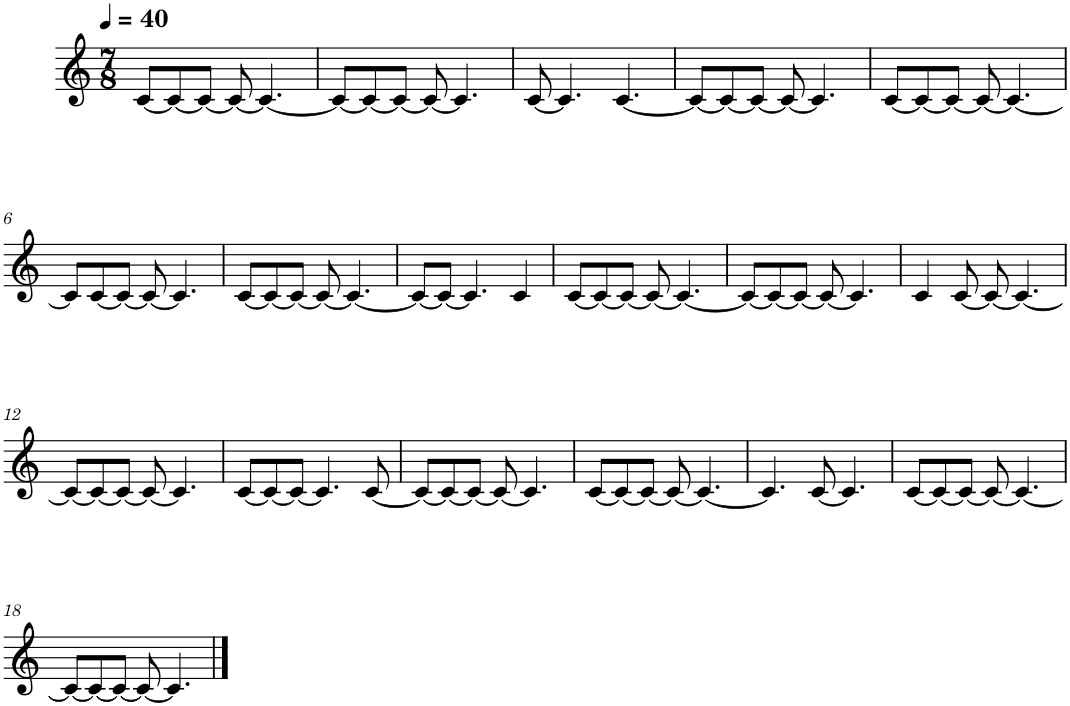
**kern
*part1
*staff1
*I"Piano
*I'Pno.
*clefG2
*k[]
*M7/8
*MM40
=1
[8c/L
8c/_
8c/J_
8c/_
4.c/_
=2
8c/L_
8c/_
8c/J_
8c/_
4.c/]
=3
[8c/
4.c/]
[4.c/
=4
8c/L_
8c/_
8c/J_
8c/_
4.c/]
=5
[8c/L
8c/_
8c/J_
8c/_
4.c/_
!!LO:LB:g=z
=6
8c/L]
[8c/
8c/J_
8c/_
4.c/]
=7
[8c/L
8c/_
8c/J_
8c/_
4.c/_
=8
8c/L_
8c/J_
4.c/]
4c/
=9
[8c/L
8c/_
8c/J_
8c/_
4.c/_
=10
8c/L_
8c/_
8c/J_
8c/_
4.c/]
=11
4c/
[8c/
8c/_
4.c/_
!!LO:LB:g=z
=12
8c/L_
8c/_
8c/J_
8c/_
4.c/]
=13
[8c/L
8c/_
8c/J_
4.c/]
[8c/
=14
8c/L_
8c/_
8c/J_
8c/_
4.c/]
=15
[8c/L
8c/_
8c/J_
8c/_
4.c/_
=16
4.c/]
[8c/
4.c/]
=17
[8c/L
8c/_
8c/J_
8c/_
4.c/_
!!LO:LB:g=z
=18
8c/L_
8c/_
8c/J_
8c/_
4.c/]
==
*-
